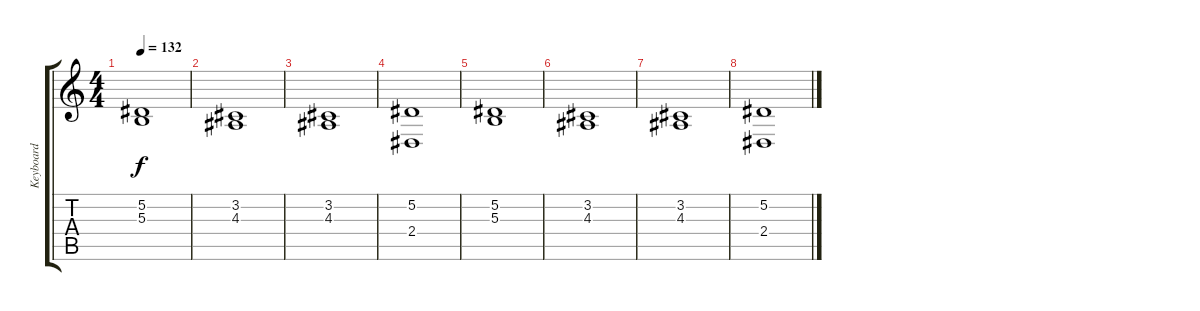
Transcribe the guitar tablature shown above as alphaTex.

\track ("Keyboard" "Keyboard") {instrument stringensemble1}
\staff {score tabs}
\tuning (Eb4 Bb3 Gb3 Db3 Ab2 Eb2) {hide}
\ts (4 4)
\tempo 132
\clef g2
\ks c
(5.2 5.3).1{dy f volume 6} |
(3.2 4.3).1 |
(3.2 4.3).1{volume 4} |
(5.2 2.4).1 |
(5.2 5.3).1{volume 0} |
(3.2 4.3).1 |
(3.2 4.3).1 |
(5.2 2.4).1
